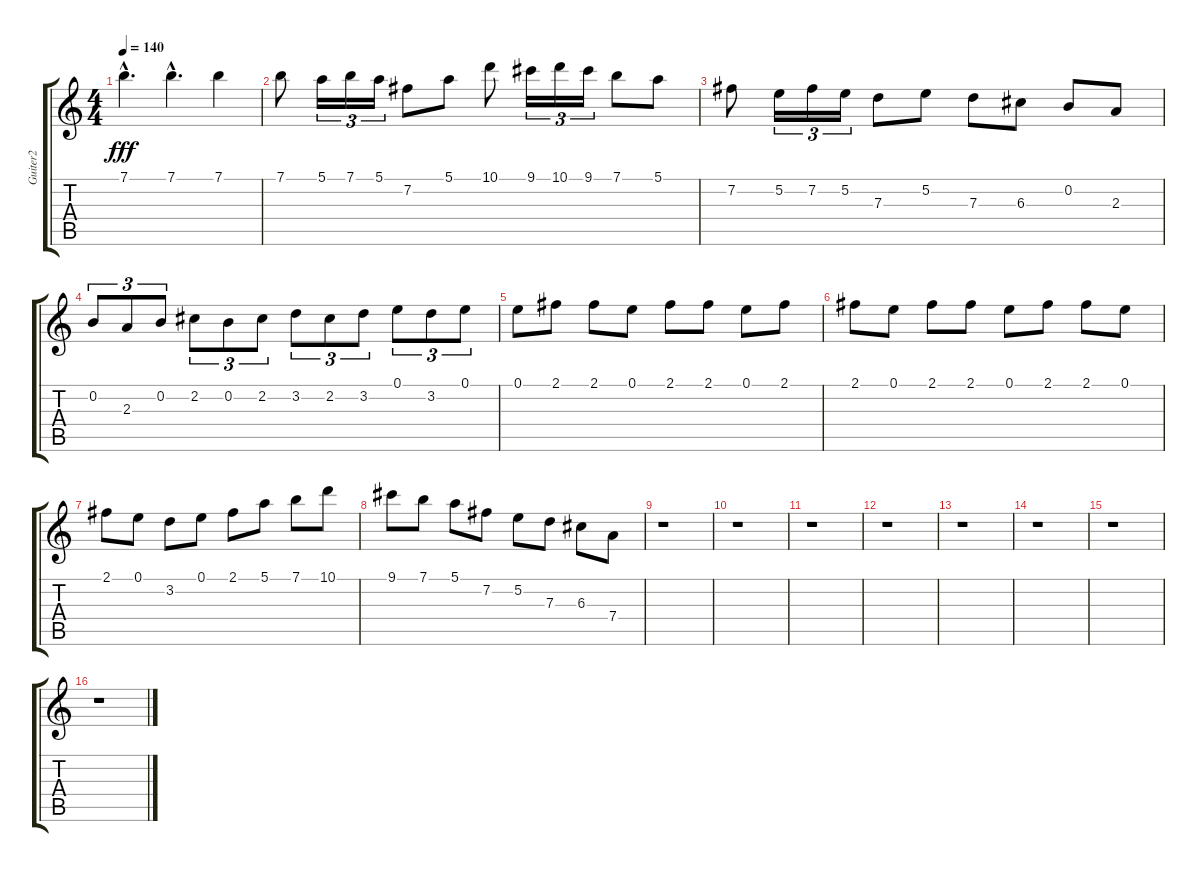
\track ("Guiter2" "Guiter2") {instrument overdrivenguitar}
\staff {score tabs}
\tuning (E4 B3 G3 D3 A2 E2) {hide}
\ts (4 4)
\tempo 140
\clef g2
\ks c
7.1{hac}.4{d dy fff} 7.1{hac}.4{d} 7.1.4 |
7.1.8 5.1.16{tu (3 2)} 7.1.16{tu (3 2)} 5.1.16{tu (3 2)} 7.2.8 5.1.8 10.1.8 9.1.16{tu (3 2)} 10.1.16{tu (3 2)} 9.1.16{tu (3 2)} 7.1.8 5.1.8 |
7.2.8 5.2.16{tu (3 2)} 7.2.16{tu (3 2)} 5.2.16{tu (3 2)} 7.3.8 5.2.8 7.3.8 6.3.8 0.2.8 2.3.8 |
0.2.8{tu (3 2)} 2.3.8{tu (3 2)} 0.2.8{tu (3 2)} 2.2.8{tu (3 2)} 0.2.8{tu (3 2)} 2.2.8{tu (3 2)} 3.2.8{tu (3 2)} 2.2.8{tu (3 2)} 3.2.8{tu (3 2)} 0.1.8{tu (3 2)} 3.2.8{tu (3 2)} 0.1.8{tu (3 2)} |
0.1.8 2.1.8 2.1.8 0.1.8 2.1.8 2.1.8 0.1.8 2.1.8 |
2.1.8 0.1.8 2.1.8 2.1.8 0.1.8 2.1.8 2.1.8 0.1.8 |
2.1.8 0.1.8 3.2.8 0.1.8 2.1.8 5.1.8 7.1.8 10.1.8 |
9.1.8 7.1.8 5.1.8 7.2.8 5.2.8 7.3.8 6.3.8 7.4.8 |
r.1 |
r.1 |
r.1 |
r.1 |
r.1 |
r.1 |
r.1 |
r.1
